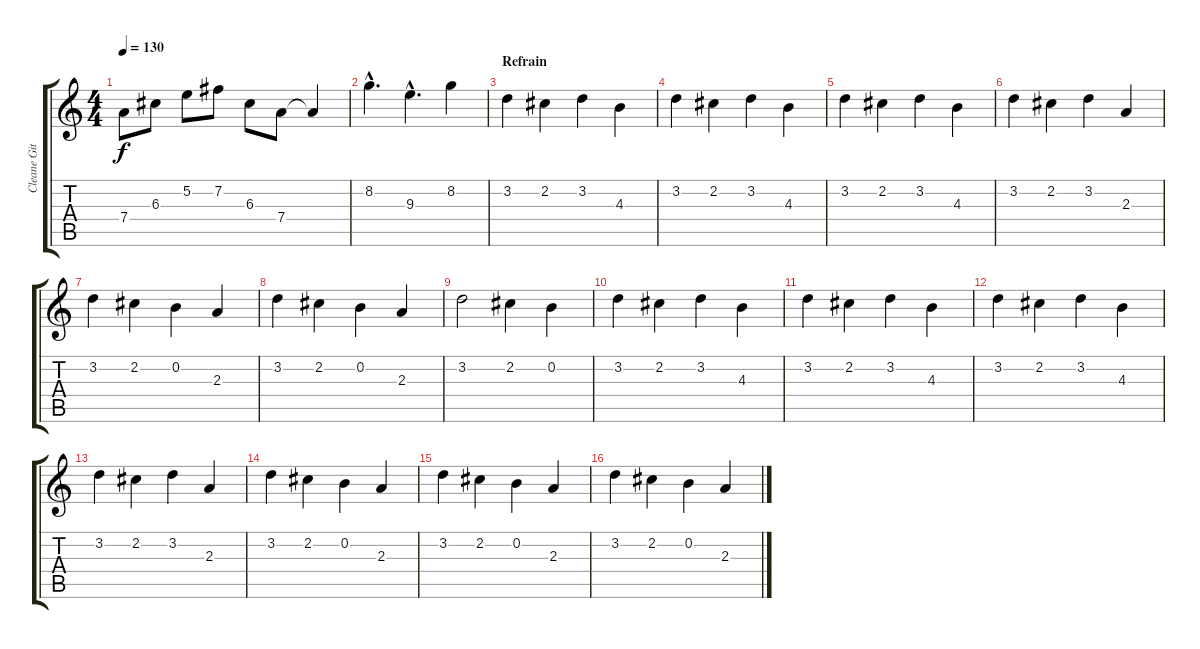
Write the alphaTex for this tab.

\track ("Cleane Gitarre" "Cleane Git") {instrument electricguitarclean}
\staff {score tabs}
\tuning (E4 B3 G3 D3 A2 E2) {hide}
\ts (4 4)
\tempo 130
\clef g2
\ks c
7.4.8{dy f} 6.3.8 5.2.8 7.2.8 6.3.8 7.4.8 7.4{t}.4 |
8.2{hac}.4{d} 9.3{hac}.4{d} 8.2.4 |
\section ("" "Refrain")
3.2.4 2.2.4 3.2.4 4.3.4 |
3.2.4 2.2.4 3.2.4 4.3.4 |
3.2.4 2.2.4 3.2.4 4.3.4 |
3.2.4 2.2.4 3.2.4 2.3.4 |
3.2.4 2.2.4 0.2.4 2.3.4 |
3.2.4 2.2.4 0.2.4 2.3.4 |
3.2.2 2.2.4 0.2.4 |
3.2.4 2.2.4 3.2.4 4.3.4 |
3.2.4 2.2.4 3.2.4 4.3.4 |
3.2.4 2.2.4 3.2.4 4.3.4 |
3.2.4 2.2.4 3.2.4 2.3.4 |
3.2.4 2.2.4 0.2.4 2.3.4 |
3.2.4 2.2.4 0.2.4 2.3.4 |
3.2.4 2.2.4 0.2.4 2.3.4
